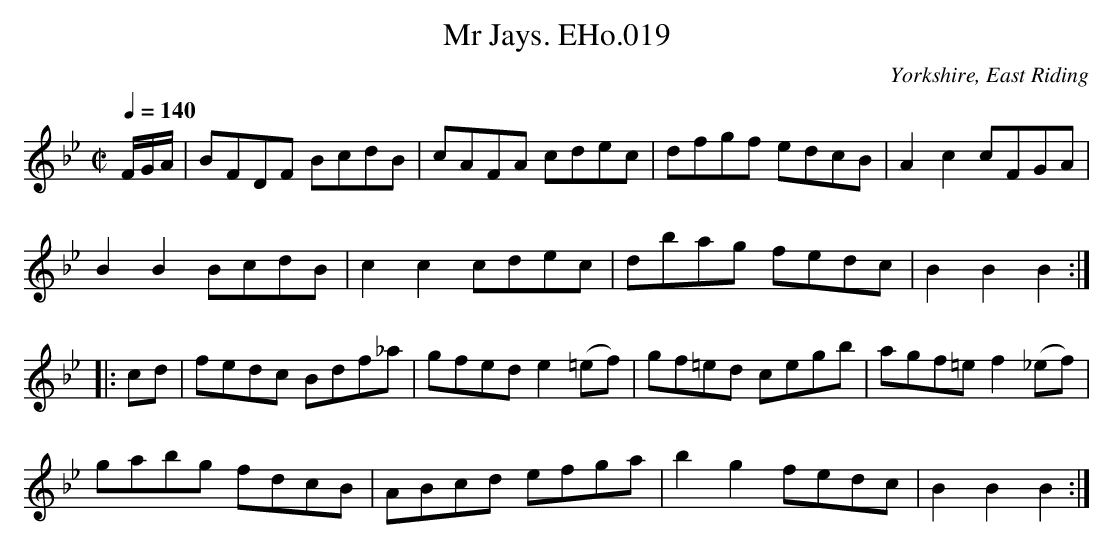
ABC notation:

X:1
T:Mr Jays. EHo.019
M:C|
L:1/8
Q:1/4=140
O:Yorkshire, East Riding
K:Bb
F/G/A/|BFDF BcdB|cAFA cdec|dfgf edcB|A2c2cFGA|
B2B2BcdB|c2c2cdec|dbag fedc|B2B2B2:|
|:cd|fedc Bdf_a|gfede2(=ef)|gf=ed cegb|agf=ef2(_ef)|
gabg fdcB|ABcd efga|b2g2fedc|B2B2B2:|
